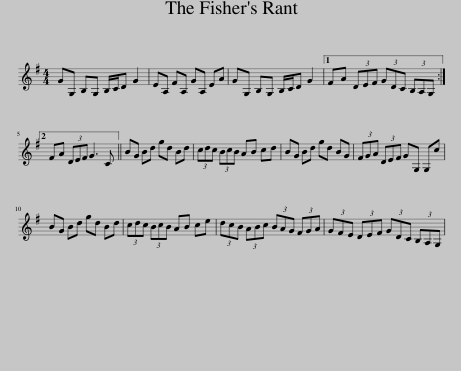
X:1
L:1/8
M:4/4
I:linebreak $
K:G
V:1 treble
V:1
 GG, B,G, B,/C/D G2 | EA, FA, GA, EA | GG, B,G, B,/C/D G2 |1 FA (3DEF (3GDC (3B,A,G, :|2$ FA (3DEF G3 C || %5
 BG Bd gd Bd | (3cdc (3BcB AB cd | BG Bd gd BG | (3FGA (3DEF GG, G,c |$ BG Bd gd Bd | %10
 (3cdc (3BcB AB ce | (3dcB (3ABc (3BAG (3FGA | (3GFE (3DEF (3GDC (3B,A,G, | %13
